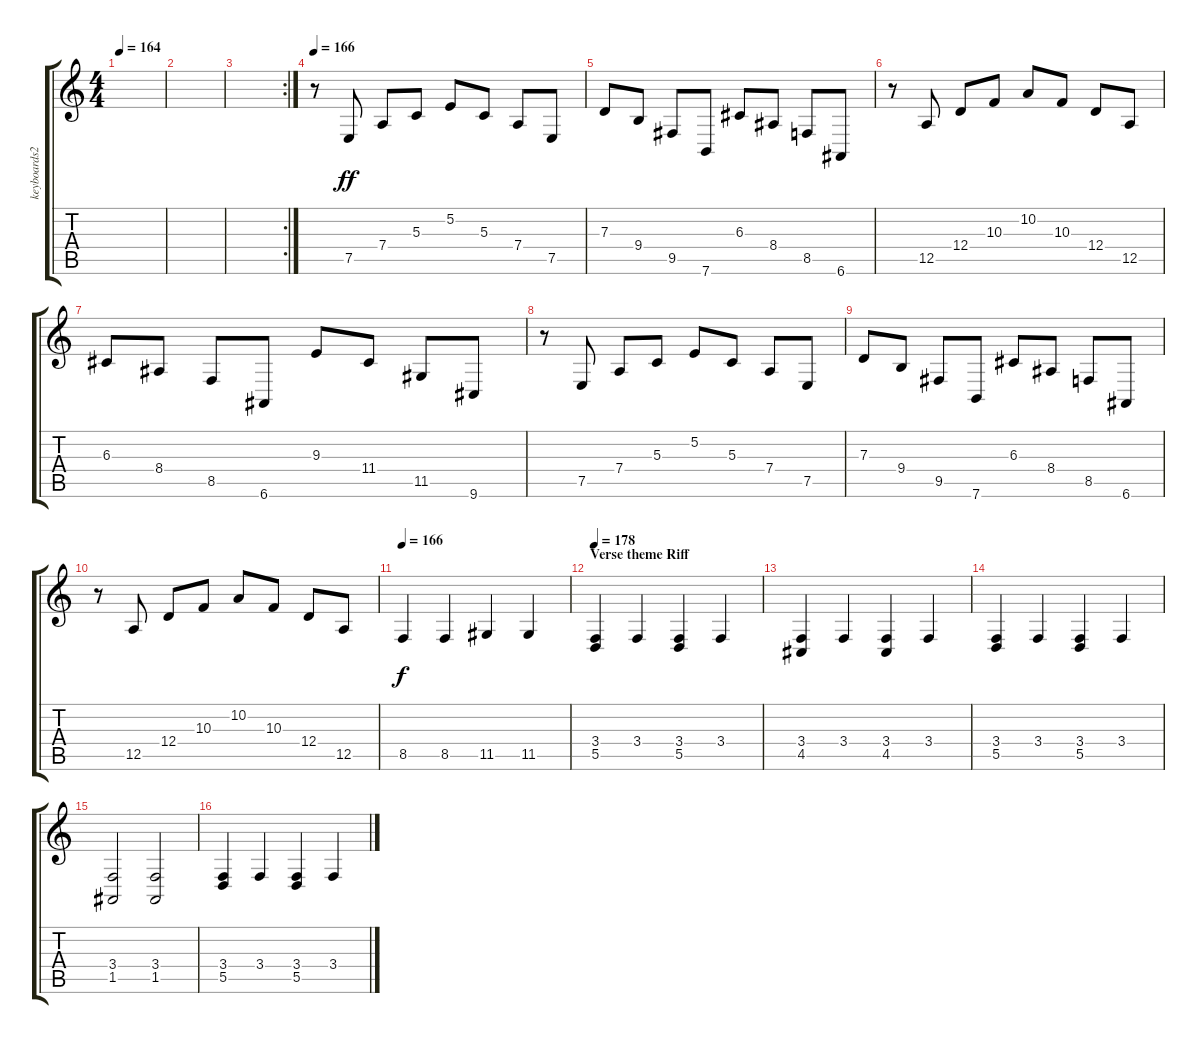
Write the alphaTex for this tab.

\track ("keyboards2" "keyboards2") {instrument pad7halo}
\staff {score tabs}
\tuning (E4 B3 G3 D3 A2 E2) {hide}
\ts (4 4)
\tempo 164
\clef g2
\ks c
|
|
\rc 2
|
\tempo 166
r.8{volume 16} 7.5.8{dy ff} 7.4.8 5.3.8 5.2.8 5.3.8 7.4.8 7.5.8 |
7.3.8 9.4.8 9.5.8 7.6.8 6.3.8 8.4.8 8.5.8 6.6.8 |
r.8 12.5.8 12.4.8 10.3.8 10.2.8 10.3.8 12.4.8 12.5.8 |
6.3.8 8.4.8 8.5.8 6.6.8 9.3.8 11.4.8 11.5.8 9.6.8 |
r.8 7.5.8 7.4.8 5.3.8 5.2.8 5.3.8 7.4.8 7.5.8 |
7.3.8 9.4.8 9.5.8 7.6.8 6.3.8 8.4.8 8.5.8 6.6.8 |
r.8 12.5.8 12.4.8 10.3.8 10.2.8 10.3.8 12.4.8 12.5.8 |
\tempo 166
8.5.4{dy f} 8.5.4 11.5.4 11.5.4 |
\section ("" "Verse theme Riff")
\tempo 178
(3.4 5.5).4 3.4.4 (3.4 5.5).4 3.4.4 |
(3.4 4.5).4 3.4.4 (3.4 4.5).4 3.4.4 |
(3.4 5.5).4 3.4.4 (3.4 5.5).4 3.4.4 |
(3.4 1.5).2 (3.4 1.5).2 |
(3.4 5.5).4 3.4.4 (3.4 5.5).4 3.4.4
